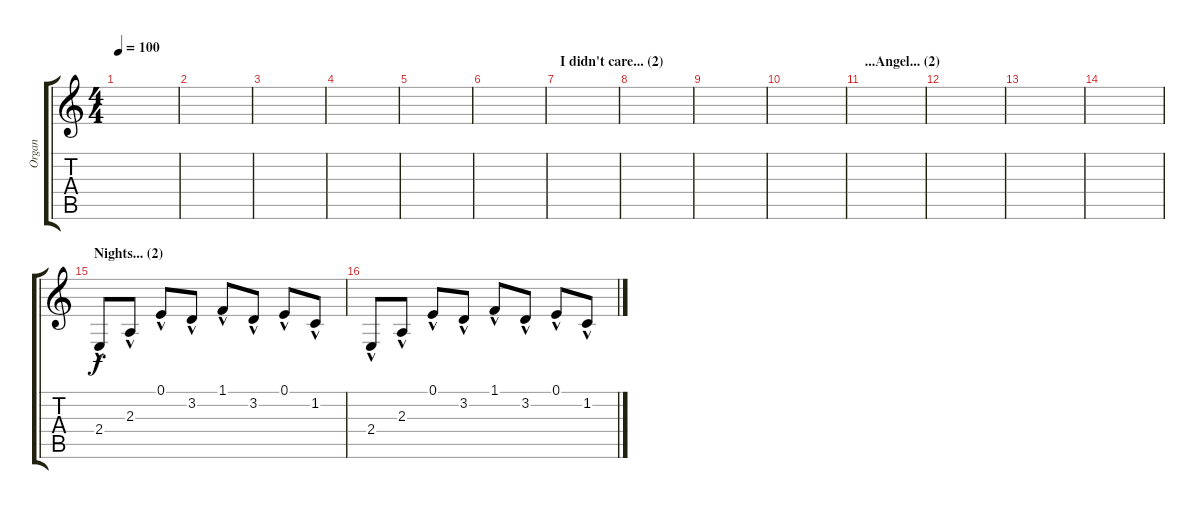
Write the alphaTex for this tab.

\track ("Organ" "Organ") {instrument churchorgan}
\staff {score tabs}
\tuning (E4 B3 G3 D3 A2 E2) {hide}
\ts (4 4)
\tempo 100
\clef g2
\ks c
|
|
|
|
|
|
\section ("" "I didn't care... (2)")
|
|
|
|
\section ("" "...Angel... (2)")
|
|
|
|
\section ("" "Nights... (2)")
2.4{hac}.8 2.3{hac}.8 0.1{hac}.8 3.2{hac}.8 1.1{hac}.8 3.2{hac}.8 0.1{hac}.8 1.2{hac}.8 |
2.4{hac}.8 2.3{hac}.8 0.1{hac}.8 3.2{hac}.8 1.1{hac}.8 3.2{hac}.8 0.1{hac}.8 1.2{hac}.8
